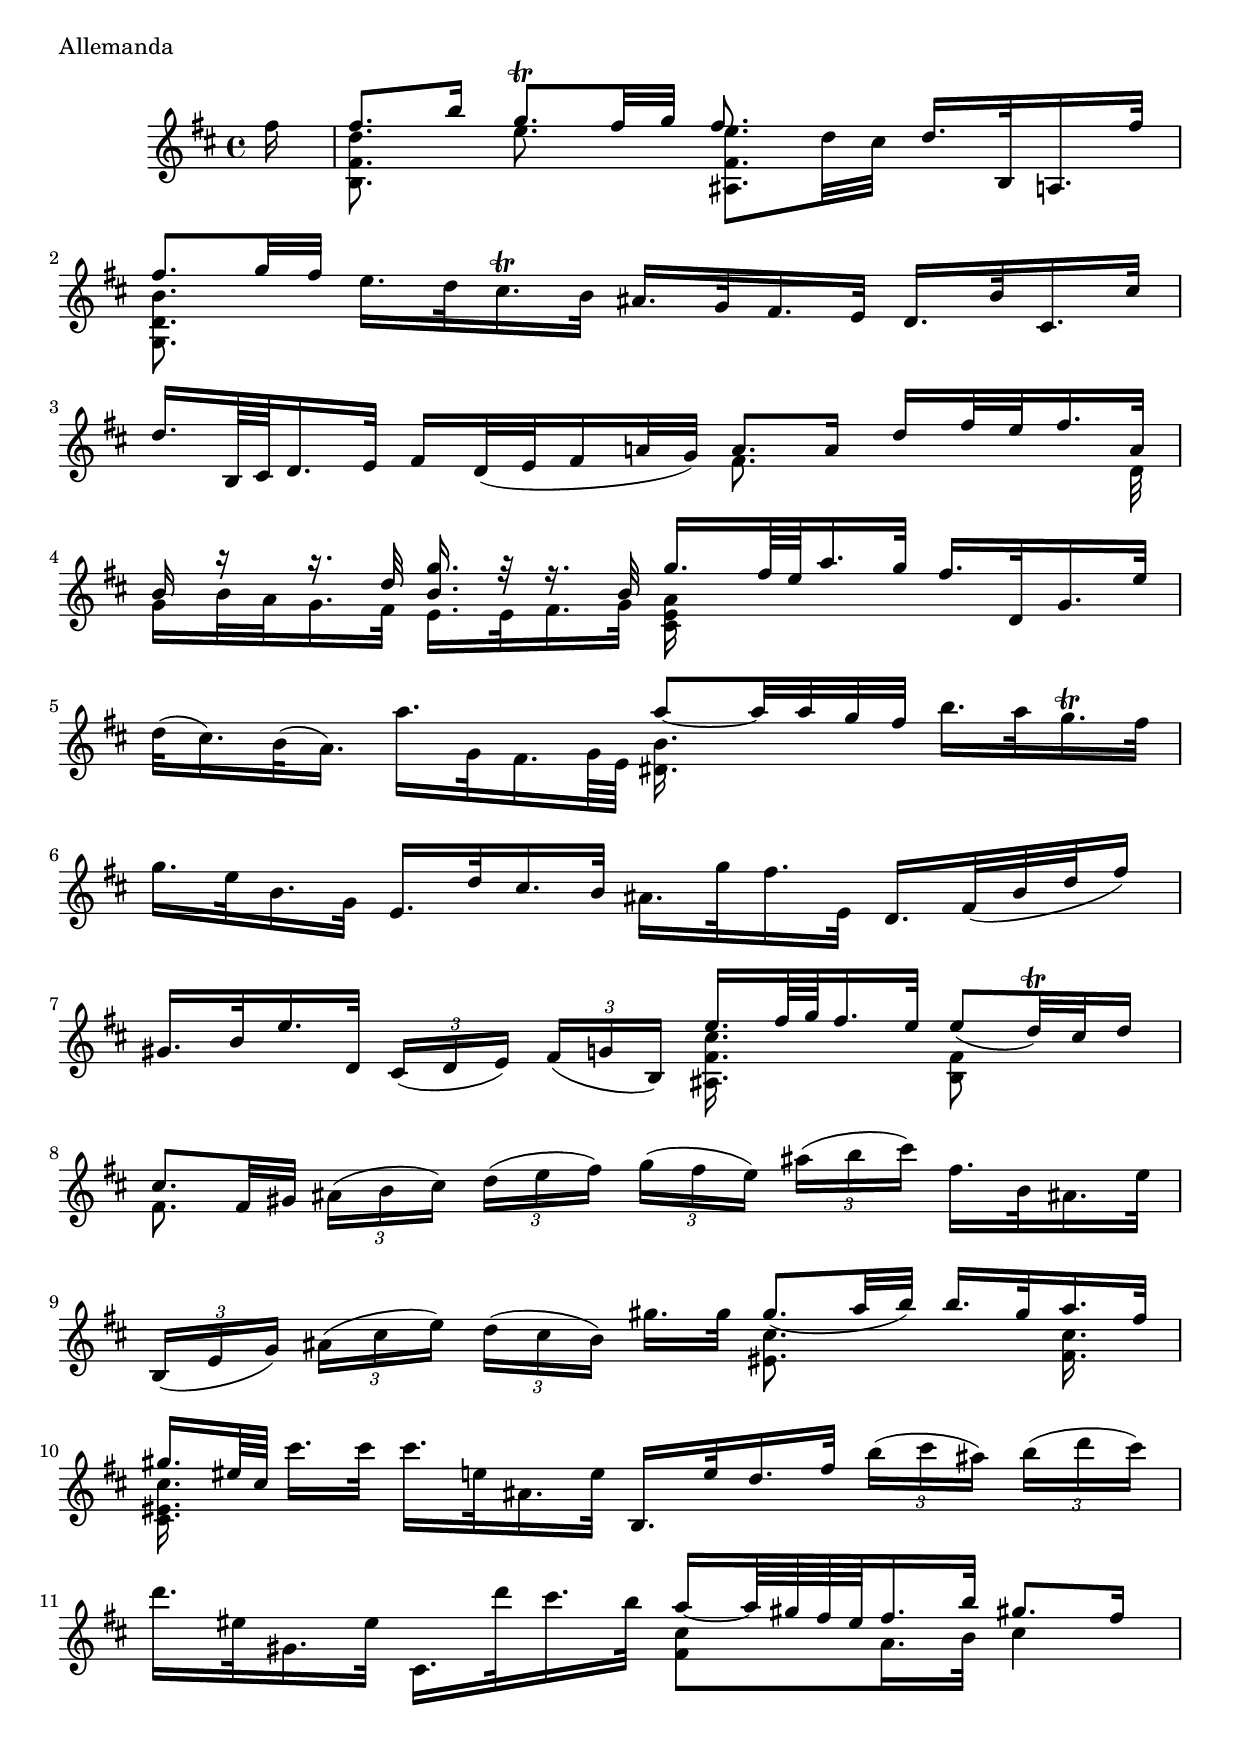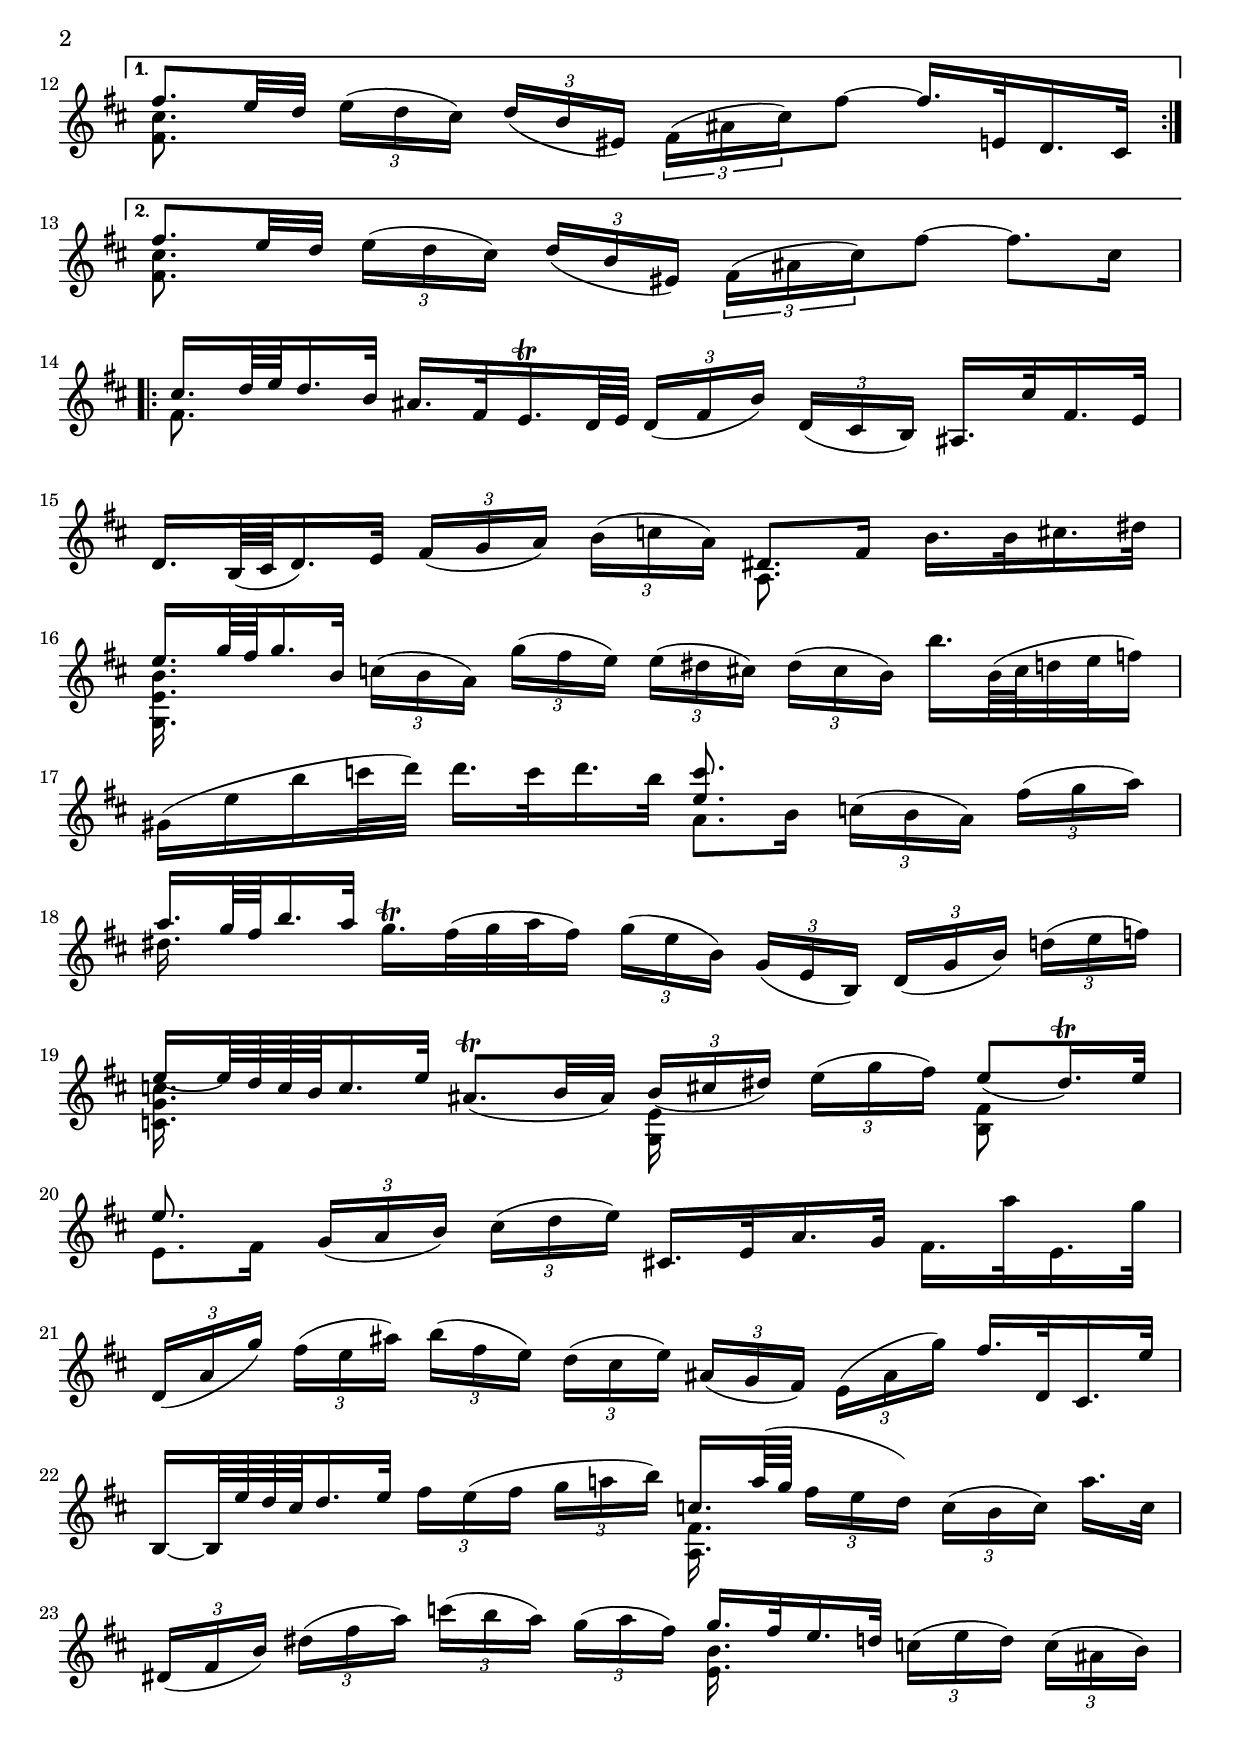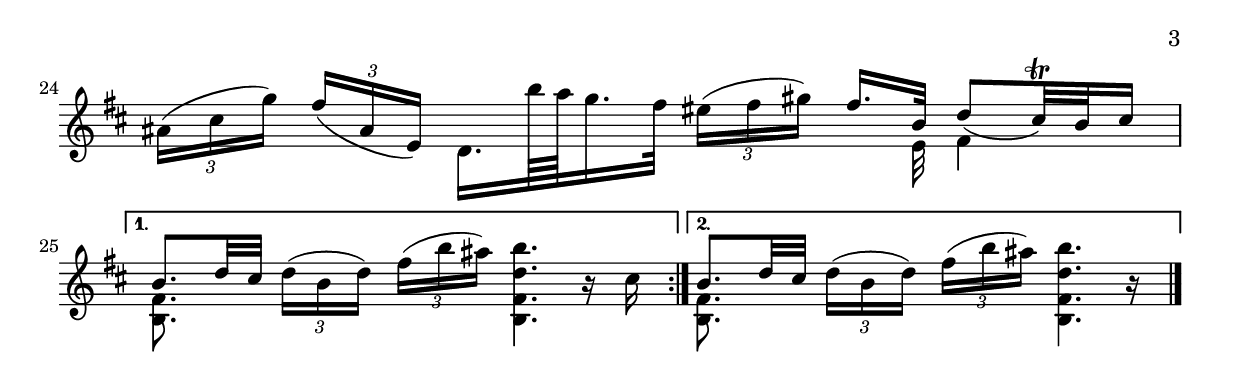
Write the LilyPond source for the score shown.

\version "2.22.2"

% Movement 1, Allemanda

\version "2.22.2"

iA =  {
  \set tupletSpannerDuration = #(ly:make-moment 1 8)
  \set autoBeaming = ##f
  s16 |
  \stemDown
  <d'' fis' b>8.  s16  e''8.  s16 <e'' fis' ais>8.[  d''32 cis''32]
  \stemNeutral   d''16.[  b32  a16.  fis''32]  |
  % 2
  \stemUp  fis''8.[  g''32  fis''32] \stemNeutral
   e''16.[  d''32 cis''16.\trill  b'32]  ais'16.[  g'32  fis'16.  e'32]
   d'16.[  b'32  cis'16.  cis''32]  |
  % 3
   d''16.[  b64  cis'64  d'16.  e'32]
   fis'16[  d'32(  e'32 fis'16  a'!32   g'32)] \stemUp  a'8.[  a'16]
   d''16[  fis''32  e''32  fis''16.  a'32] |
  % 4
  b'16 r16 r16. d''32  <g'' b'>16. r32 r16. b'32
   g''16.[ fis''64  e''64  a''16.  g''32]
  \stemNeutral  fis''16.[  d'32  g'16. e''32]  |
  % 5
   d''32[(   cis''16.)  b'32(   a'16.)]   a''16.[  g'32  fis'16. g'64  e'64]
  \stemDown <b' dis'>16. s32 s4. |  s1 |
  % 7
  s2 \stemUp  e''16.[  fis''64  g''64  fis''16.  e''32]
   e''8[(   d''32)\trill cis''32  d''16]  |
  % 8
   cis''8.[  fis'32  gis'32] \stemNeutral \times 2/3
  { ais'16[(  b'   cis'')]  d''[(  e''   fis'')]
   g''[(  fis''   e'')]  ais''[(  b''   cis''')]}
   fis''16.[  b'32  ais'!16. e''32]  |
  % 9
  \times 2/3 { b16[(  e'16   g'16)]   ais'16[(  cis''16   e''16)]
   d''16[(  cis''16   b'16)]}   gis''16.[  gis''32] \stemUp
   gis''8.[(  a''32  b''32)]   b''16.[  gis''32  a''16.  fis''32]  |
  % 10
   gis''16.[  eis''64  cis''64] \stemNeutral   cis'''16.[  cis'''32]
   cis'''16.[ e''32  ais'16.  e''32]   b16.[  e''32  d''16.  fis''32]  
  \times 2/3 { b''16[(  cis'''16   ais''16)]   b''16[(  d'''16   cis'''16)]}  |
  % 11
   d'''16.[  eis''32  gis'16.  eis''32]
   cis'16.[  d'''32  cis'''16.  b''32]
  \stemUp
   a''16[ ~ a''64  gis''64  fis''64  eis''64 fis''16.  b''32]
   gis''!8.[  fis''16]  |
  % 12, prima volta
   fis''8.[  e''32  d''32] \stemNeutral  \times 2/3
    { e''16[(  d''  cis'')]   d''[( b'   eis')]   fis'[(  ais'   cis'')}
    fis''8] ~  fis''16.[ e'32  d'16.  cis'32]
  % 12, seconda volta
  \stemUp  fis''8.[  e''32  d''32]  \stemNeutral \times 2/3
    { e''16[(  d''  cis'')]   d''[( b'   eis')]   fis'[(  ais'   cis'')}
    fis''8] ~  fis''8.[ cis''16]

  % 13
  \stemUp
   cis''16.[  d''64  e''64  d''16.  b'32] \stemNeutral
   ais'16.[  fis'32 e'16.\trill  d'64  e'64] \times 2/3
  { d'16[(  fis'   b')]   d'[(  cis'  b)]}  ais16.[ cis''32 fis'16. e'32] |
  % 14
   d'16.[  b64(  cis'64   d'16.)  e'32]  \times 2/3
  { fis'16[(  g'   a')]  b'[(  c''   a')]} \stemUp
   dis'8.[  fis'16] \stemNeutral  b'16.[  b'32 cis''16.  dis''32]  |
  % 15
  \stemUp
   e''16.[  g''64  fis''64  g''16.  b'32] \stemNeutral \times 2/3 
  { c''16[( b'  a')]  g''[( fis''  e'')]  e''[( dis''  cis'')]  dis''[( cis''  b')]}
   b''16.[  b'64(  cis''64 d''32  e''32   f''16)]  |
  % 16
   gis'16[(  e''16  b''16  c'''32   d'''32)]
   d'''16.[  c'''32 d'''16.  b''32]
  \stemUp <c''' e''>8. s16*5  |
  % 17
  \stemDown dis''16.  s32*29  |
  % 18
  <c'' g' c'>16.  s32*13  <e' g>16  s8.  <fis' b>8 s8  |
  % 19
   e'8.[  fis'16] \stemNeutral  \times 2/3 { g'16[( a'  b')]  cis''[( d''  e'')]}
   cis'!16.[  e'32  a'16.  g'32]
   fis'16.[  a''32 e'16.  g''32]  |
  % 20
  \times 2/3 { d'16[(  a'   g'')]   fis''[(  e''   ais'')]  b''[( fis''  e'')]
   d''[(  cis''   e'')]   ais'[( g'  fis')]  e'[( ais'  g'')] }
   fis''16.[ d'32 cis'16. e''32] |
  % 21
   b16[ ~ b64  e''64  d''64  cis''64  d''16.  e''32] 
  \times 2/3 { fis''16[  e''(  fis'']   g''[  a''!   b'')]}
  \stemUp  c''16.[  a''64(  g''64] \stemNeutral \times 2/3
  { fis''16[  e''   d'')]  c''[( b'  c'')]}   a''16.[  c''32]  |
  % 22
  \times 2/3 { dis'16[(  fis'   b')]   dis''[(  fis''   a'')]
   c'''[(  b''   a'')]   g''[(  a''   fis'')]} \stemUp
   g''16.[  fis''32  e''16.  d''32] \stemNeutral \times 2/3
  { c''16[(  e''   d'')]  c''[(  ais'   b')]}  |
  % 23
  \times 2/3 { ais'[(  cis''   g'')]   fis''[(  ais'   e')]}
   d'16.[  b''64  a''64  g''16.  fis''32]
  \times 2/3 { eis''16[(  fis''  gis'')]} \stemUp  fis''16.[  b'32]
   d''8[(   cis''32)\trill  b'32  cis''16]  |
  % 24, prima volta
  \stemUp  b'8.[  d''32 cis''32] \stemNeutral \times 2/3
    { d''16[(  b'   d'')]   fis''[(  b''  ais'')]}
    <b'' d'' fis' b>4. r16  cis''16
  %24, seconda volta
  \stemUp  b'8.[  d''32 cis''32] \stemNeutral \times 2/3
    { d''16[(  b'   d'')]   fis''[(  b''  ais'')]}
    <b'' d'' fis' b>4. r16
} 

iB =  {
  \set tupletSpannerDuration = #(ly:make-moment 1 8)
  \set autoBeaming = ##f
  fis''16
  \stemUp
   fis''8.[  b''16]   g''8.[\trill  fis''32  g''32] fis''8. s16*5  |
  % 2
  \stemDown
  <b' d' g>8. s16*13  |
  % 3
  s2 fis'8. s4 s32 d'32 |
  % 4
   g'16[  b'32  a'32  g'16.  fis'32]  e'16.[  e'32  fis'16. g'32]
  <a' e' cis'>16  s16*7
  % 5
  s2 \stemUp  a''8[ ~ a''32  a''32  g''32  fis''32] \stemNeutral
   b''16.[  a''32  g''16.\trill  fis''32]  |
  % 6
   g''16.[  e''32  b'16.  g'32]   e'16.[  d''32  cis''16. b'32]
   ais'16.[  g''32  fis''16.  e'32]
   d'16.[  fis'32( b'32  d''32   fis''16)]  |
  % 7
   gis'16.[  b'32  e''16.  d'32] \times 2/3
  { cis'16[(  d'   e')]  fis'[( g'  b)]} % g=>>gis?
  \stemDown <cis'' fis' ais>16.  s32*5  <fis' b>8 s8  |
  % 8
  fis'8. s16 s4*3 |
  % 9
  s2 <cis'' eis'>8. s16*3  <cis'' fis'>16.  s32  |
  % 10
  <cis'' eis' cis'>16.  s32 s4. s2 |
  % 11
  s2 <cis'' fis'>8[  a'16.  b'32]  cis''4
  % 12, prima volta
  <cis'' fis'>8. s16*13
  %12, seconda volta
  <cis'' fis'>8. s16*13

  % 13
  fis'8.  s16 s4*3
  % 14
  s2 a8.  s16*5  |
  % 15
  <b' e' g>16. s32 s8*7
  % 16
  s2  a'8.[  b'16] \stemNeutral \times 2/3
  { c''16[(  b'16   a'16)]  fis''16[(  g''16  a''16)]}  |
  % 17
  \stemUp
   a''16.[  g''64  fis''64  b''16.  a''32]  \stemNeutral
   g''16.[\trill  fis''32(  g''32  a''32   fis''16)]  \times 2/3
  { g''16[( e''  b')]  g'[( e'  b)]  d'[( g'  b')]  d''[( e''  f'')]} |
  % 18
  \stemUp
   e''16[ ~ e''64  d''64  c''64  b'64  c''16.  e''32]  
  \stemNeutral  ais'8.[\trill(  b'32   ais'32)]  \times 2/3
  {\stemUp  b'16[(  cis''   dis'')]  \stemNeutral  e''[( g''   fis'')]}
  \stemUp  e''8[(   dis''16.)\trill  e''32]  |
  % 19
  e''8. s16 s4*3 | s1 |
  % 21
  \stemDown
  s2 <fis' a>16.  s32 s8*3  
  % 22
  s2 <b' e'>16. s32 s8*3
  % 23
  s2 s8 s16. e'32  fis'4  |
  % 24, prima volta
  <fis' b>8. s16 s2 s4
  % 24, seconda volta
  <fis' b>8. s16 s2 s8.
}

iNotes =  \context Staff <<
  \context Voice=A \iA
  \context Voice=B \iB
>>


iViolinGlobal =   {
  \clef "treble"
  \key d\major
  \time 4/4
  \partial 16
  \repeat "volta" 2 {
    s16 | s1*11 |
  }
  \alternative {
    { s1 }
    { s1 }
  }

  \repeat "volta" 2 {
    s1*11
  }
  \alternative {
    { s1 }
    { s16*15 \bar "|." }
  }
}

iViolinScripts =  {
}

iViolinStaff =  \context Staff <<
  \iNotes
  \iViolinGlobal
  \iViolinScripts
>>

\score {
  \iViolinStaff
  \layout { }
  
  \midi {
    \tempo 4 = 32
    }


  \header {
    piece = "Allemanda"
    opus = ""
  }
}